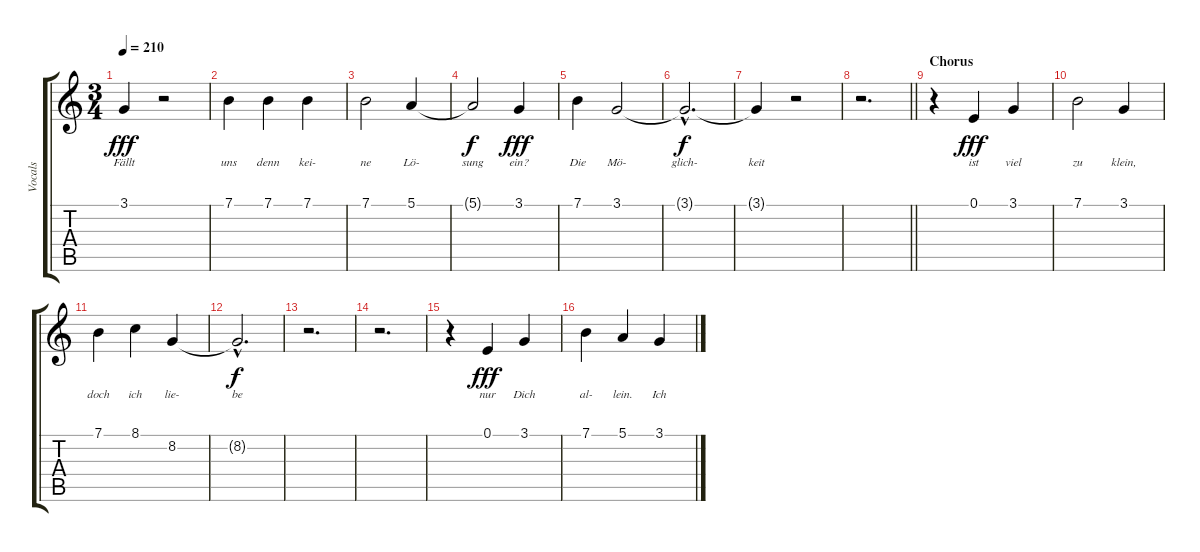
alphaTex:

\track ("Vocals" "Vocals") {instrument sopranosax}
\staff {score tabs}
\tuning (E4 B3 G3 D3 A2 E2) {hide}
\ts (3 4)
\tempo 210
\clef g2
\ks c
3.1.4{lyrics (0 "Fällt") lyrics (1 "") lyrics (2 "") lyrics (3 "") lyrics (4 "") dy fff} r.2 |
7.1.4{lyrics (0 "uns") lyrics (1 "") lyrics (2 "") lyrics (3 "") lyrics (4 "")} 7.1.4{lyrics (0 "denn") lyrics (1 "") lyrics (2 "") lyrics (3 "") lyrics (4 "")} 7.1.4{lyrics (0 "kei-") lyrics (1 "") lyrics (2 "") lyrics (3 "") lyrics (4 "")} |
7.1.2{lyrics (0 "ne") lyrics (1 "") lyrics (2 "") lyrics (3 "") lyrics (4 "")} 5.1.4{lyrics (0 "Lö-") lyrics (1 "") lyrics (2 "") lyrics (3 "") lyrics (4 "")} |
5.1{t}.2{lyrics (0 "sung") lyrics (1 "") lyrics (2 "") lyrics (3 "") lyrics (4 "") dy f} 3.1.4{lyrics (0 "ein?") lyrics (1 "") lyrics (2 "") lyrics (3 "") lyrics (4 "") dy fff} |
7.1.4{lyrics (0 "Die") lyrics (1 "") lyrics (2 "") lyrics (3 "") lyrics (4 "")} 3.1.2{lyrics (0 "Mö-") lyrics (1 "") lyrics (2 "") lyrics (3 "") lyrics (4 "")} |
3.1{hac t}.2{d lyrics (0 "glich-") lyrics (1 "") lyrics (2 "") lyrics (3 "") lyrics (4 "") dy f} |
3.1{t}.4{lyrics (0 "keit") lyrics (1 "") lyrics (2 "") lyrics (3 "") lyrics (4 "")} r.2 |
\barLineRight lightlight
r.2{d} |
\section ("" "Chorus")
r.4 0.1.4{lyrics (0 "ist") lyrics (1 "") lyrics (2 "") lyrics (3 "") lyrics (4 "") dy fff} 3.1.4{lyrics (0 "viel") lyrics (1 "") lyrics (2 "") lyrics (3 "") lyrics (4 "")} |
7.1.2{lyrics (0 "zu") lyrics (1 "") lyrics (2 "") lyrics (3 "") lyrics (4 "")} 3.1.4{lyrics (0 "klein,") lyrics (1 "") lyrics (2 "") lyrics (3 "") lyrics (4 "")} |
7.1.4{lyrics (0 "doch") lyrics (1 "") lyrics (2 "") lyrics (3 "") lyrics (4 "")} 8.1.4{lyrics (0 "ich") lyrics (1 "") lyrics (2 "") lyrics (3 "") lyrics (4 "")} 8.2.4{lyrics (0 "lie-") lyrics (1 "") lyrics (2 "") lyrics (3 "") lyrics (4 "")} |
8.2{hac t}.2{d lyrics (0 "be") lyrics (1 "") lyrics (2 "") lyrics (3 "") lyrics (4 "") dy f} |
r.2{d} |
r.2{d} |
r.4 0.1.4{lyrics (0 "nur") lyrics (1 "") lyrics (2 "") lyrics (3 "") lyrics (4 "") dy fff} 3.1.4{lyrics (0 "Dich") lyrics (1 "") lyrics (2 "") lyrics (3 "") lyrics (4 "")} |
7.1.4{lyrics (0 "al-") lyrics (1 "") lyrics (2 "") lyrics (3 "") lyrics (4 "")} 5.1.4{lyrics (0 "lein.") lyrics (1 "") lyrics (2 "") lyrics (3 "") lyrics (4 "")} 3.1.4{lyrics (0 "Ich") lyrics (1 "") lyrics (2 "") lyrics (3 "") lyrics (4 "")}
